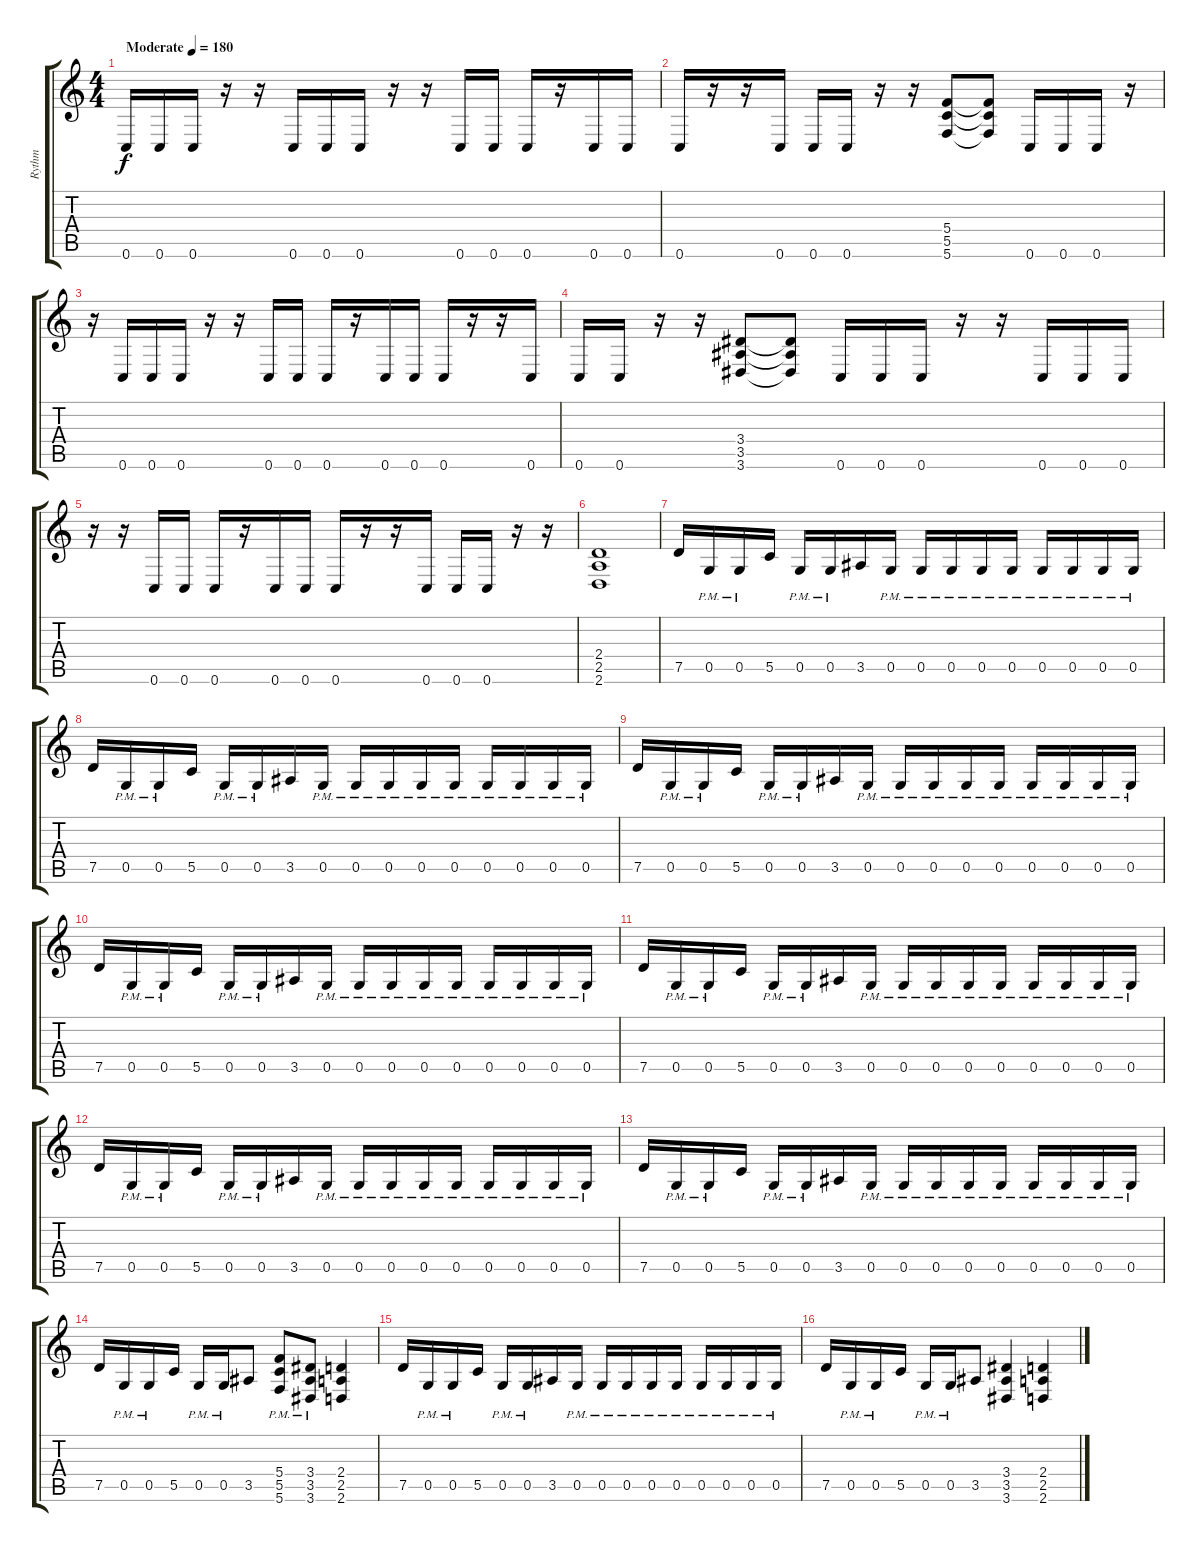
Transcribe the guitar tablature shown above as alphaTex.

\track ("Rythm" "Rythm") {instrument distortionguitar}
\staff {score tabs}
\tuning (D4 A3 F3 C3 G2 C2) {hide}
\ts (4 4)
\tempo (180 "Moderate")
\clef g2
\ks c
0.6.16{dy f instrument distortionguitar} 0.6.16 0.6.16 r.16 r.16 0.6.16 0.6.16 0.6.16 r.16 r.16 0.6.16 0.6.16 0.6.16 r.16 0.6.16 0.6.16 |
0.6.16 r.16 r.16 0.6.16 0.6.16 0.6.16 r.16 r.16 (5.4 5.5 5.6).8 (5.4{t} 5.5{t} 5.6{t}).8 0.6.16 0.6.16 0.6.16 r.16 |
r.16 0.6.16 0.6.16 0.6.16 r.16 r.16 0.6.16 0.6.16 0.6.16 r.16 0.6.16 0.6.16 0.6.16 r.16 r.16 0.6.16 |
0.6.16 0.6.16 r.16 r.16 (3.4 3.5 3.6).8 (3.4{t} 3.5{t} 3.6{t}).8 0.6.16 0.6.16 0.6.16 r.16 r.16 0.6.16 0.6.16 0.6.16 |
r.16 r.16 0.6.16 0.6.16 0.6.16 r.16 0.6.16 0.6.16 0.6.16 r.16 r.16 0.6.16 0.6.16 0.6.16 r.16 r.16 |
(2.4 2.5 2.6).1 |
7.5.16 0.5{pm}.16 0.5{pm}.16 5.5.16 0.5{pm}.16 0.5{pm}.16 3.5.16 0.5{pm}.16 0.5{pm}.16 0.5{pm}.16 0.5{pm}.16 0.5{pm}.16 0.5{pm}.16 0.5{pm}.16 0.5{pm}.16 0.5{pm}.16 |
7.5.16 0.5{pm}.16 0.5{pm}.16 5.5.16 0.5{pm}.16 0.5{pm}.16 3.5.16 0.5{pm}.16 0.5{pm}.16 0.5{pm}.16 0.5{pm}.16 0.5{pm}.16 0.5{pm}.16 0.5{pm}.16 0.5{pm}.16 0.5{pm}.16 |
7.5.16 0.5{pm}.16 0.5{pm}.16 5.5.16 0.5{pm}.16 0.5{pm}.16 3.5.16 0.5{pm}.16 0.5{pm}.16 0.5{pm}.16 0.5{pm}.16 0.5{pm}.16 0.5{pm}.16 0.5{pm}.16 0.5{pm}.16 0.5{pm}.16 |
7.5.16 0.5{pm}.16 0.5{pm}.16 5.5.16 0.5{pm}.16 0.5{pm}.16 3.5.16 0.5{pm}.16 0.5{pm}.16 0.5{pm}.16 0.5{pm}.16 0.5{pm}.16 0.5{pm}.16 0.5{pm}.16 0.5{pm}.16 0.5{pm}.16 |
7.5.16 0.5{pm}.16 0.5{pm}.16 5.5.16 0.5{pm}.16 0.5{pm}.16 3.5.16 0.5{pm}.16 0.5{pm}.16 0.5{pm}.16 0.5{pm}.16 0.5{pm}.16 0.5{pm}.16 0.5{pm}.16 0.5{pm}.16 0.5{pm}.16 |
7.5.16 0.5{pm}.16 0.5{pm}.16 5.5.16 0.5{pm}.16 0.5{pm}.16 3.5.16 0.5{pm}.16 0.5{pm}.16 0.5{pm}.16 0.5{pm}.16 0.5{pm}.16 0.5{pm}.16 0.5{pm}.16 0.5{pm}.16 0.5{pm}.16 |
7.5.16 0.5{pm}.16 0.5{pm}.16 5.5.16 0.5{pm}.16 0.5{pm}.16 3.5.16 0.5{pm}.16 0.5{pm}.16 0.5{pm}.16 0.5{pm}.16 0.5{pm}.16 0.5{pm}.16 0.5{pm}.16 0.5{pm}.16 0.5{pm}.16 |
7.5.16 0.5{pm}.16 0.5{pm}.16 5.5.16 0.5{pm}.16 0.5{pm}.16 3.5.8 (5.4{pm} 5.5{pm} 5.6{pm}).8 (3.4{pm} 3.5{pm} 3.6{pm}).8 (2.4 2.5 2.6).4 |
7.5.16 0.5{pm}.16 0.5{pm}.16 5.5.16 0.5{pm}.16 0.5{pm}.16 3.5.16 0.5{pm}.16 0.5{pm}.16 0.5{pm}.16 0.5{pm}.16 0.5{pm}.16 0.5{pm}.16 0.5{pm}.16 0.5{pm}.16 0.5{pm}.16 |
7.5.16 0.5{pm}.16 0.5{pm}.16 5.5.16 0.5{pm}.16 0.5{pm}.16 3.5.8 (3.4 3.5 3.6).4 (2.4 2.5 2.6).4
